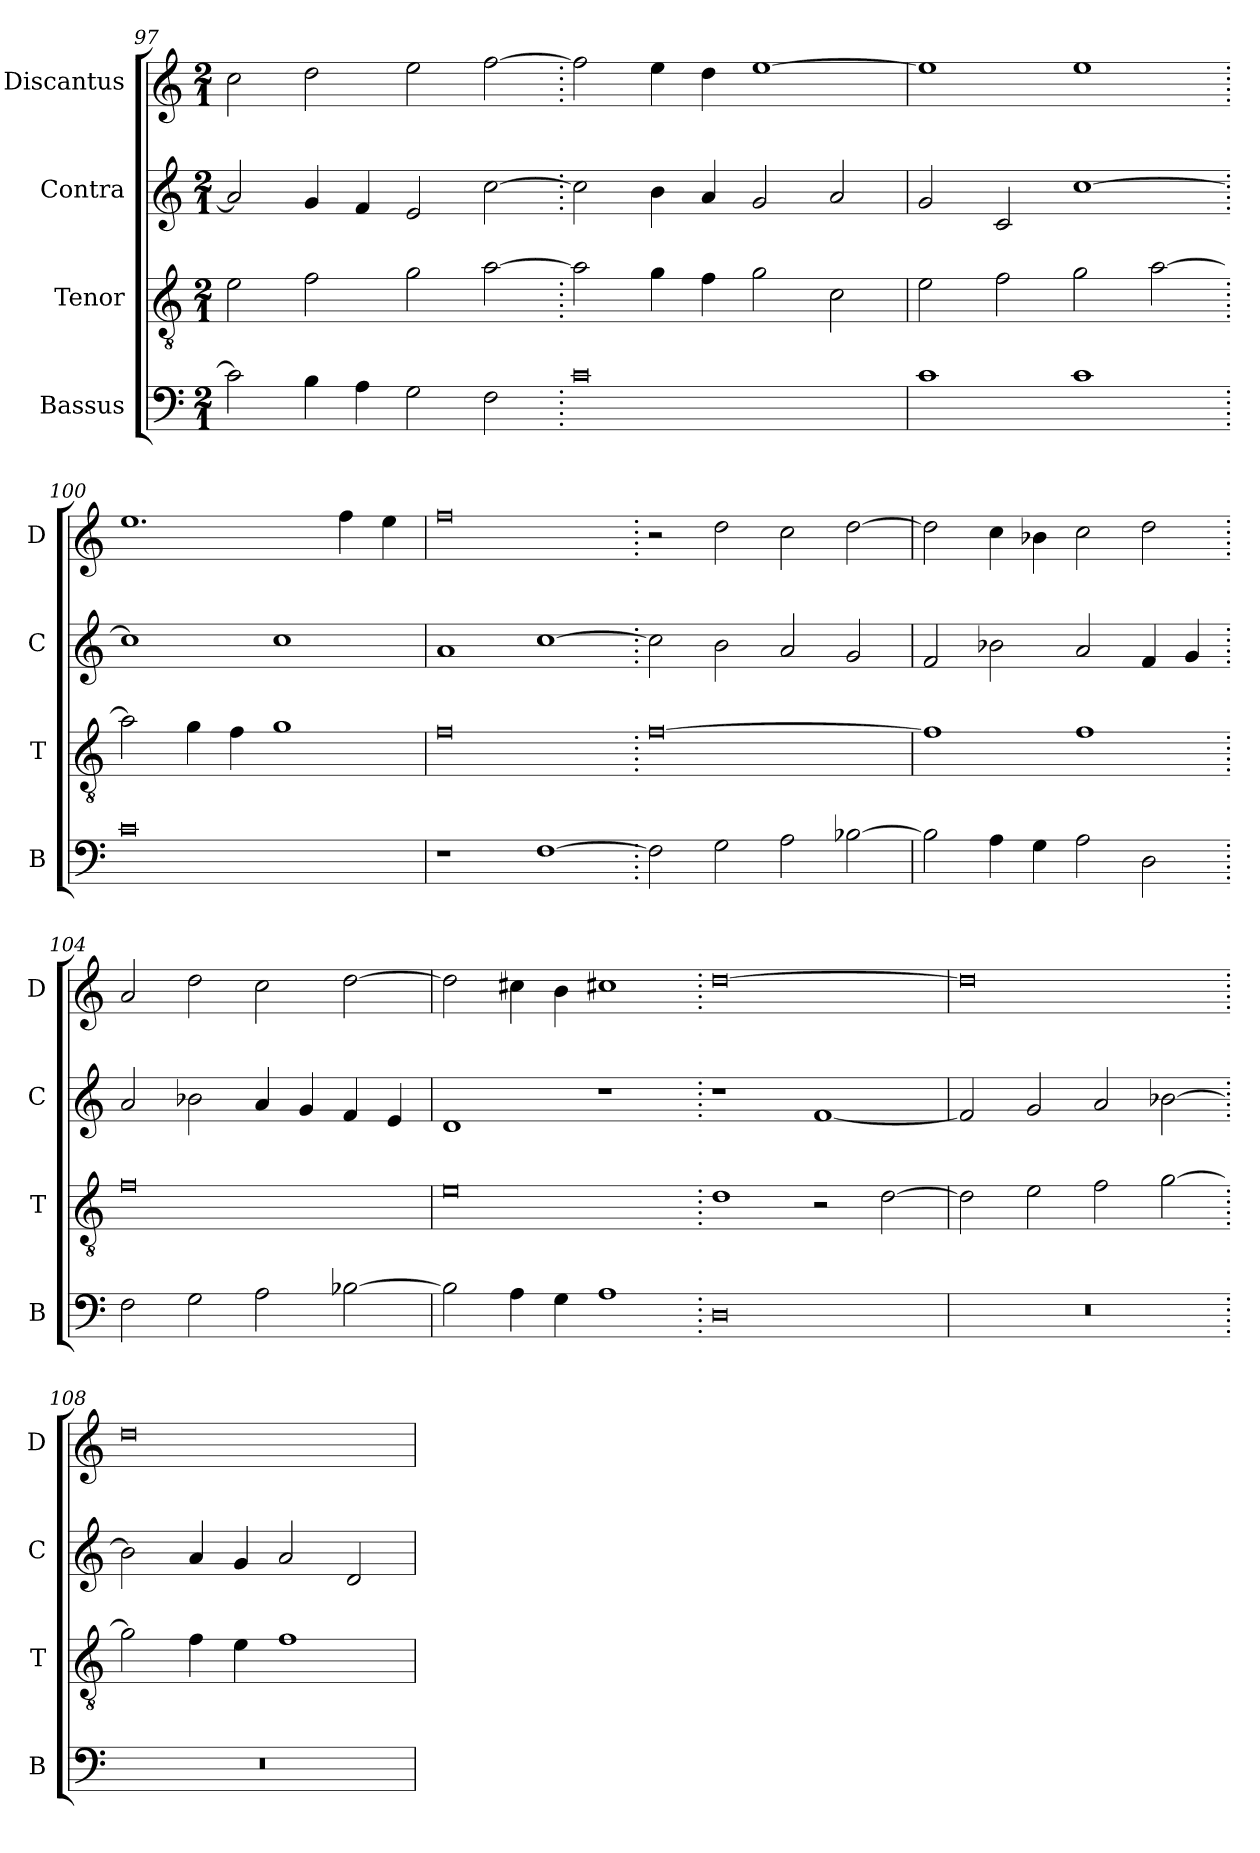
**kern	**kern	**kern	**kern
*part4	*part3	*part2	*part1
*staff4	*staff3	*staff2	*staff1
*I"Bassus	*I"Tenor	*I"Contra	*I"Discantus
*I'B	*I'T	*I'C	*I'D
*clefF4	*clefGv2	*clefG2	*clefG2
*k[]	*k[]	*k[]	*k[]
*M2/1	*M2/1	*M2/1	*M2/1
=97	=97	=97	=97
2c\]	2e\	2a/]	2cc\
4B\	2f\	4g/	2dd\
4A\	.	4f/	.
2G\	2g\	2e/	2ee\
2F\	[2a\	[2cc\	[2ff\
=98.	=98.	=98.	=98.
0c	2a\]	2cc\]	2ff\]
.	4g\	4b\	4ee\
.	4f\	4a/	4dd\
.	2g\	2g/	[1ee
.	2c\	2a/	.
=99	=99	=99	=99
1c	2e\	2g/	1ee]
.	2f\	2c/	.
1c	2g\	[1cc	1ee
.	[2a\	.	.
=100.	=100.	=100.	=100.
0c	2a\]	1cc]	1.ee
.	4g\	.	.
.	4f\	.	.
.	1g	1cc	.
.	.	.	4ff\
.	.	.	4ee\
=101	=101	=101	=101
1r	0f	1a	0ff
[1F	.	[1cc	.
=102.	=102.	=102.	=102.
2F\]	[0f	2cc\]	2r
2G\	.	2b\	2dd\
2A\	.	2a/	2cc\
[2B-X\	.	2g/	[2dd\
=103	=103	=103	=103
2B-\]	1f]	2f/	2dd\]
4A\	.	2b-X\	4cc\
4G\	.	.	4b-X\
2A\	1f	2a/	2cc\
2D\	.	4f/	2dd\
.	.	4g/	.
=104.	=104.	=104.	=104.
2F\	0f	2a/	2a/
2G\	.	2b-X\	2dd\
2A\	.	4a/	2cc\
.	.	4g/	.
[2B-X\	.	4f/	[2dd\
.	.	4e/	.
=105	=105	=105	=105
2B-\]	0e	1d	2dd\]
4A\	.	.	4cc#X\
4G\	.	.	4b\
1A	.	1r	1cc#X
=106.	=106.	=106.	=106.
0D	1d	1r	[0dd
.	2r	[1f	.
.	[2d\	.	.
=107	=107	=107	=107
0r	2d\]	2f/]	0dd]
.	2e\	2g/	.
.	2f\	2a/	.
.	[2g\	[2b-X\	.
=108.	=108.	=108.	=108.
0r	2g\]	2b-\]	0dd
.	4f\	4a/	.
.	4e\	4g/	.
.	1f	2a/	.
.	.	2d/	.
=	=	=	=
*-	*-	*-	*-
